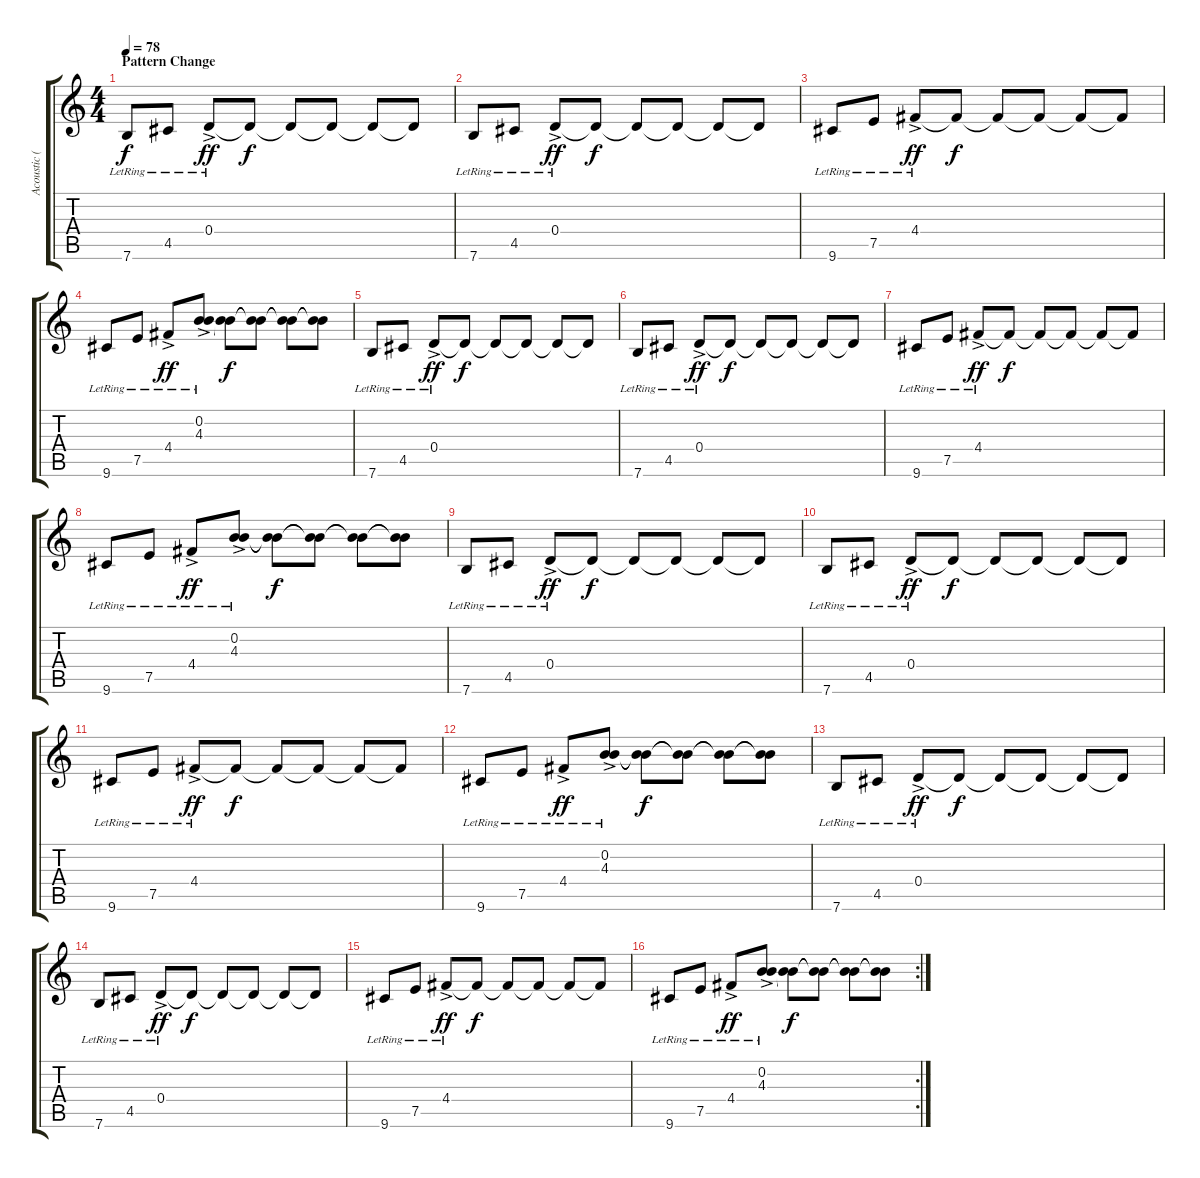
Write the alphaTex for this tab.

\track ("Acoustic (Main)" "Acoustic (") {instrument electricguitarclean}
\staff {score tabs}
\tuning (E4 B3 G3 D3 A2 E2) {hide}
\ts (4 4)
\section ("" "Pattern Change")
\tempo 78
\clef g2
\ks c
7.6{lr}.8{dy f} 4.5{lr}.8 0.4{ac lr}.8{dy ff} 0.4{t}.8{dy f} 0.4{t}.8 0.4{t}.8 0.4{t}.8 0.4{t}.8 |
7.6{lr}.8 4.5{lr}.8 0.4{ac lr}.8{dy ff} 0.4{t}.8{dy f} 0.4{t}.8 0.4{t}.8 0.4{t}.8 0.4{t}.8 |
9.6{lr}.8 7.5{lr}.8 4.4{ac lr}.8{dy ff} 4.4{t}.8{dy f} 4.4{t}.8 4.4{t}.8 4.4{t}.8 4.4{t}.8 |
9.6{lr}.8 7.5{lr}.8 4.4{ac lr}.8{dy ff} (0.2 4.3{ac lr}).8 (0.2{t} 4.3{t}).8{dy f} (0.2{t} 4.3{t}).8 (0.2{t} 4.3{t}).8 (0.2{t} 4.3{t}).8 |
7.6{lr}.8 4.5{lr}.8 0.4{ac lr}.8{dy ff} 0.4{t}.8{dy f} 0.4{t}.8 0.4{t}.8 0.4{t}.8 0.4{t}.8 |
7.6{lr}.8 4.5{lr}.8 0.4{ac lr}.8{dy ff} 0.4{t}.8{dy f} 0.4{t}.8 0.4{t}.8 0.4{t}.8 0.4{t}.8 |
9.6{lr}.8 7.5{lr}.8 4.4{ac lr}.8{dy ff} 4.4{t}.8{dy f} 4.4{t}.8 4.4{t}.8 4.4{t}.8 4.4{t}.8 |
9.6{lr}.8 7.5{lr}.8 4.4{ac lr}.8{dy ff} (0.2 4.3{ac lr}).8 (0.2{t} 4.3{t}).8{dy f} (0.2{t} 4.3{t}).8 (0.2{t} 4.3{t}).8 (0.2{t} 4.3{t}).8 |
7.6{lr}.8 4.5{lr}.8 0.4{ac lr}.8{dy ff} 0.4{t}.8{dy f} 0.4{t}.8 0.4{t}.8 0.4{t}.8 0.4{t}.8 |
7.6{lr}.8 4.5{lr}.8 0.4{ac lr}.8{dy ff} 0.4{t}.8{dy f} 0.4{t}.8 0.4{t}.8 0.4{t}.8 0.4{t}.8 |
9.6{lr}.8 7.5{lr}.8 4.4{ac lr}.8{dy ff} 4.4{t}.8{dy f} 4.4{t}.8 4.4{t}.8 4.4{t}.8 4.4{t}.8 |
9.6{lr}.8 7.5{lr}.8 4.4{ac lr}.8{dy ff} (0.2 4.3{ac lr}).8 (0.2{t} 4.3{t}).8{dy f} (0.2{t} 4.3{t}).8 (0.2{t} 4.3{t}).8 (0.2{t} 4.3{t}).8 |
7.6{lr}.8 4.5{lr}.8 0.4{ac lr}.8{dy ff} 0.4{t}.8{dy f} 0.4{t}.8 0.4{t}.8 0.4{t}.8 0.4{t}.8 |
7.6{lr}.8 4.5{lr}.8 0.4{ac lr}.8{dy ff} 0.4{t}.8{dy f} 0.4{t}.8 0.4{t}.8 0.4{t}.8 0.4{t}.8 |
9.6{lr}.8 7.5{lr}.8 4.4{ac lr}.8{dy ff} 4.4{t}.8{dy f} 4.4{t}.8 4.4{t}.8 4.4{t}.8 4.4{t}.8 |
\rc 2
9.6{lr}.8 7.5{lr}.8 4.4{ac lr}.8{dy ff} (0.2 4.3{ac lr}).8 (0.2{t} 4.3{t}).8{dy f} (0.2{t} 4.3{t}).8 (0.2{t} 4.3{t}).8 (0.2{t} 4.3{t}).8
